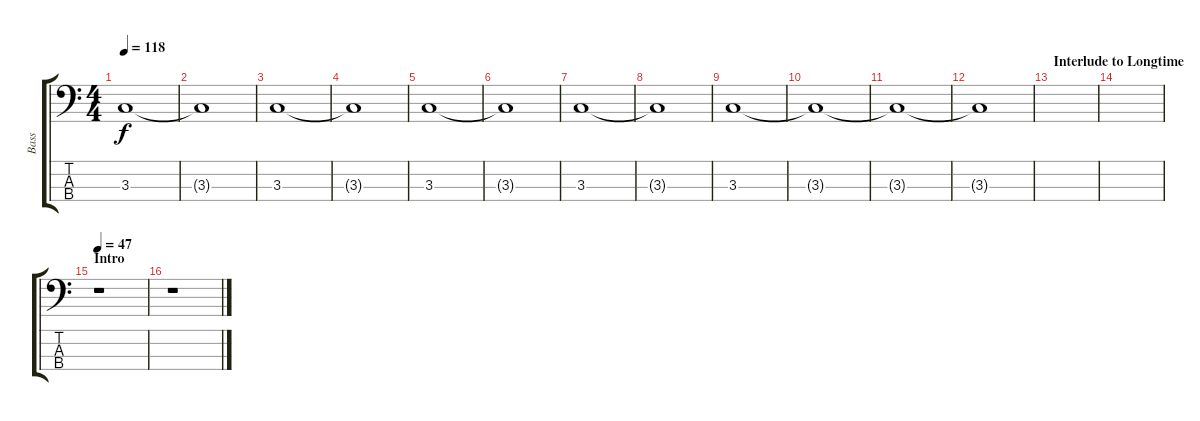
\track ("Bass" "Bass") {instrument electricbasspick}
\staff {score tabs}
\tuning (G2 D2 A1 E1) {hide}
\ts (4 4)
\tempo 118
\clef f4
\ks c
3.3.1{dy f} |
3.3{t}.1 |
3.3.1 |
3.3{t}.1 |
3.3.1 |
3.3{t}.1 |
3.3.1 |
3.3{t}.1 |
3.3.1 |
3.3{t}.1 |
3.3{t}.1{volume 0} |
3.3{t}.1 |
\section ("" "Interlude to Longtime")
|
|
\section ("" "Intro")
\tempo 47
r.1 |
r.1
